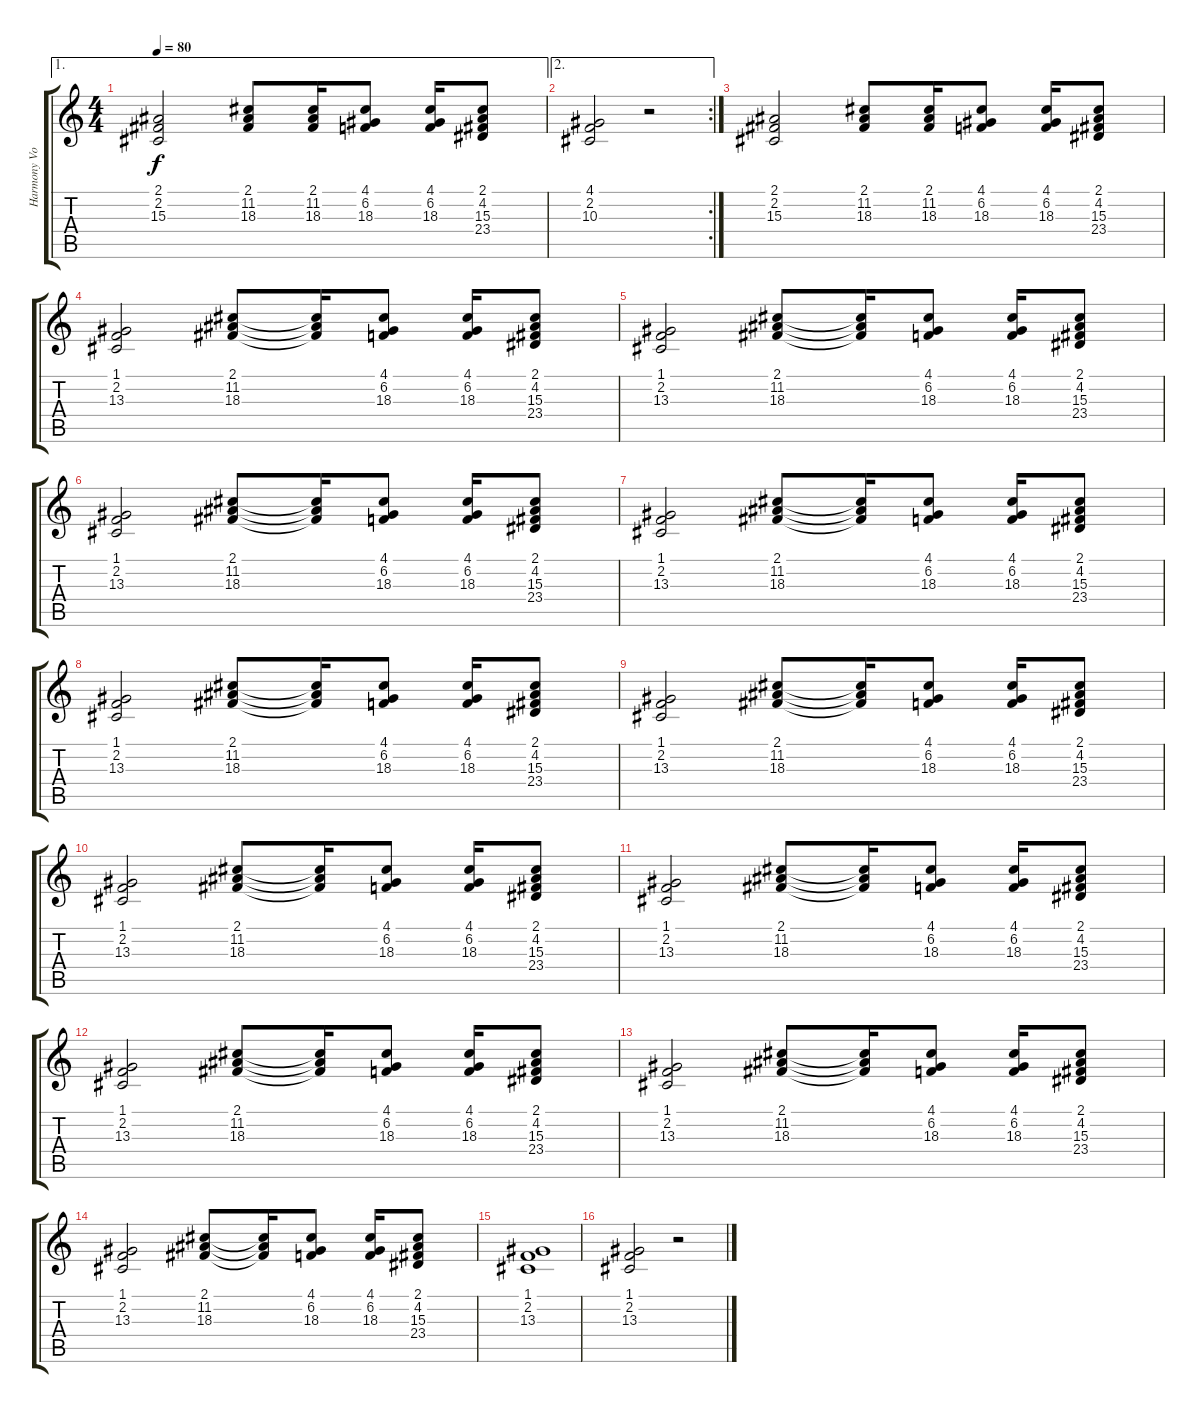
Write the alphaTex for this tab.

\track ("Harmony Vocals" "Harmony Vo") {instrument sopranosax}
\staff {score tabs}
\tuning (E4 B3 G3 D3 A2 E2) {hide}
\ae 1
\ts (4 4)
\tempo 80
\clef g2
\ks c
(2.1 2.2 15.3).2{dy f} (2.1 11.2 18.3).8 (2.1 11.2 18.3).16 (4.1 6.2 18.3).8 (4.1 6.2 18.3).16 (2.1 4.2 15.3 23.4).8 |
\ae 2
\rc 2
(4.1 2.2 10.3).2 r.2 |
(2.1 2.2 15.3).2 (2.1 11.2 18.3).8 (2.1 11.2 18.3).16 (4.1 6.2 18.3).8 (4.1 6.2 18.3).16 (2.1 4.2 15.3 23.4).8 |
(1.1 2.2 13.3).2 (2.1 11.2 18.3).8 (2.1{t} 11.2{t} 18.3{t}).16 (4.1 6.2 18.3).8 (4.1 6.2 18.3).16 (2.1 4.2 15.3 23.4).8 |
(1.1 2.2 13.3).2 (2.1 11.2 18.3).8 (2.1{t} 11.2{t} 18.3{t}).16 (4.1 6.2 18.3).8 (4.1 6.2 18.3).16 (2.1 4.2 15.3 23.4).8 |
(1.1 2.2 13.3).2 (2.1 11.2 18.3).8 (2.1{t} 11.2{t} 18.3{t}).16 (4.1 6.2 18.3).8 (4.1 6.2 18.3).16 (2.1 4.2 15.3 23.4).8 |
(1.1 2.2 13.3).2 (2.1 11.2 18.3).8 (2.1{t} 11.2{t} 18.3{t}).16 (4.1 6.2 18.3).8 (4.1 6.2 18.3).16 (2.1 4.2 15.3 23.4).8 |
(1.1 2.2 13.3).2 (2.1 11.2 18.3).8 (2.1{t} 11.2{t} 18.3{t}).16 (4.1 6.2 18.3).8 (4.1 6.2 18.3).16 (2.1 4.2 15.3 23.4).8 |
(1.1 2.2 13.3).2 (2.1 11.2 18.3).8 (2.1{t} 11.2{t} 18.3{t}).16 (4.1 6.2 18.3).8 (4.1 6.2 18.3).16 (2.1 4.2 15.3 23.4).8 |
(1.1 2.2 13.3).2 (2.1 11.2 18.3).8 (2.1{t} 11.2{t} 18.3{t}).16 (4.1 6.2 18.3).8 (4.1 6.2 18.3).16 (2.1 4.2 15.3 23.4).8 |
(1.1 2.2 13.3).2 (2.1 11.2 18.3).8 (2.1{t} 11.2{t} 18.3{t}).16 (4.1 6.2 18.3).8 (4.1 6.2 18.3).16 (2.1 4.2 15.3 23.4).8 |
(1.1 2.2 13.3).2 (2.1 11.2 18.3).8 (2.1{t} 11.2{t} 18.3{t}).16 (4.1 6.2 18.3).8 (4.1 6.2 18.3).16 (2.1 4.2 15.3 23.4).8 |
(1.1 2.2 13.3).2 (2.1 11.2 18.3).8 (2.1{t} 11.2{t} 18.3{t}).16 (4.1 6.2 18.3).8 (4.1 6.2 18.3).16 (2.1 4.2 15.3 23.4).8 |
(1.1 2.2 13.3).2 (2.1 11.2 18.3).8 (2.1{t} 11.2{t} 18.3{t}).16 (4.1 6.2 18.3).8 (4.1 6.2 18.3).16 (2.1 4.2 15.3 23.4).8 |
(1.1 2.2 13.3).1 |
(1.1 2.2 13.3).2 r.2
